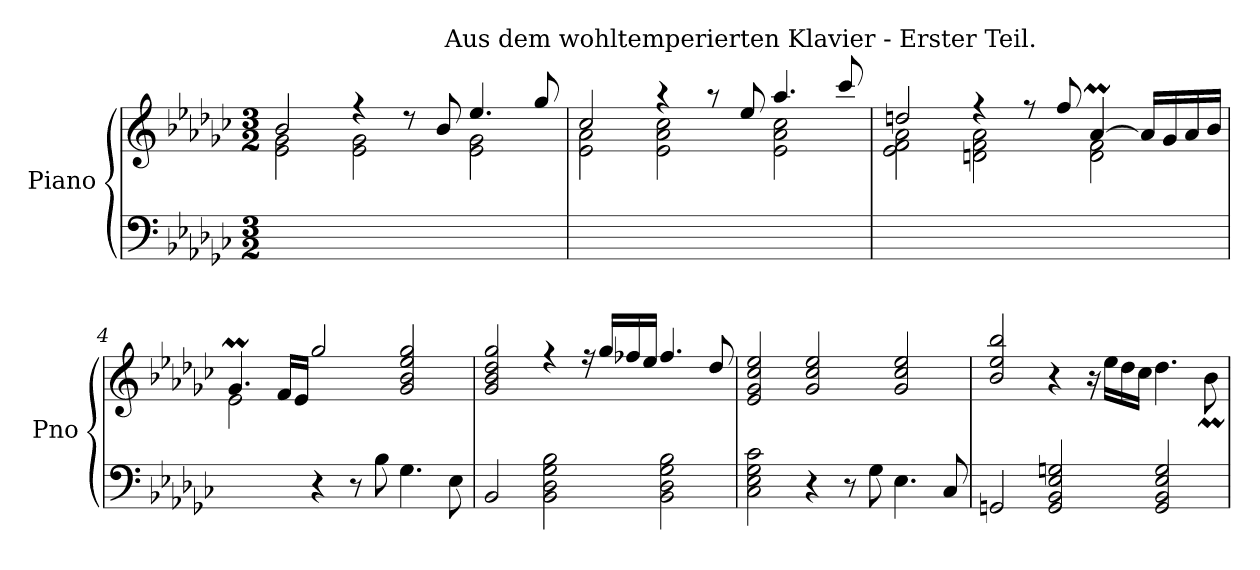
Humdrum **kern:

**kern	**kern
*part1	*part1
*staff2	*staff1
*I"Piano	*
*I'Pno	*
*clefF4	*clefG2
*k[b-e-a-d-g-c-]	*k[b-e-a-d-g-c-]
*G-:	*G-:
*M3/2	*M3/2
=1	=1
!	!LO:TX:a:B:cj:t=Präludium und Fuge in Es-Moll.
!	!LO:TX:a:rj:t=Johann Sebastian Bach\nBWV 853
!	!LO:TX:a:B:t=1. Präludium.
!LO:N:vis=1	!
*	*^
1.ryy	2b-/	2e-\ 2g-\
.	4r	2e-\ 2g-\
.	8r	.
.	8b-/	.
.	4.ee-/	2e-\ 2g-\
.	8gg-/	.
=2	=2	=2
!LO:N:vis=1	!	!
1.ryy	2cc-/	2e-\ 2a-\
.	4r	2e-\ 2a-\ 2cc-\
.	8r	.
!	!LO:TX:a:cj:t=Aus dem wohltemperierten Klavier - Erster Teil.	!
.	8ee-/	.
.	4.aa-/	2e-\ 2a-\ 2cc-\
.	8ccc-/	.
=3	=3	=3
!LO:N:vis=1	!	!
1.ryy	2ddn/	2e-\ 2f\ 2a-\
.	4r	2dn\ 2f\ 2a-\
.	8r	.
.	8ff/	.
.	[4a-M/	2d\ 2f\
.	16a-/LL]	.
.	16g-/	.
.	16a-/	.
.	16b-/JJ	.
!!LO:LB:g=z	!!
=4	=4	=4
2ryy	4.g-M/	2e-\
.	16f/LL	.
.	16e-/JJ	.
4r	2gg-/	2ryy
8r	.	.
8B-	.	.
4.G-	2g-/ 2b-/ 2ee-/ 2gg-/	2ryy
8E-	.	.
=5	=5	=5
!	!	!LO:N:vis=1
2BB-	2g-/ 2b-/ 2dd-/ 2gg-/	1.ryy
2BB- 2D- 2G- 2B-	4r	.
.	16r	.
.	16gg-/LL	.
.	16ff-X/	.
.	16ee-/JJ	.
2BB- 2D- 2G- 2B-	4.ff-/	.
.	8dd-/	.
=6	=6	=6
!	!	!LO:N:vis=1
2C- 2E- 2G- 2c-	2e-/ 2g-/ 2cc-/ 2ee-/	1.ryy
4r	2g-/ 2cc-/ 2ee-/	.
8r	.	.
8G-	.	.
4.E-	2g-/ 2cc-/ 2ee-/	.
8C-	.	.
!!LO:LB:g=z	!!
=7	=7	=7
2GGn	2b-/ 2ee-/ 2bb-/	2ryy
2GG 2BB- 2E- 2Gn	2ryy	4r
.	.	16r
.	.	16ee-LL
.	.	16dd-
.	.	16cc-JJ
2GG 2BB- 2E- 2G	2ryy	4.dd-\
.	.	8b-m\
*	*v	*v
=	=
*-	*-
